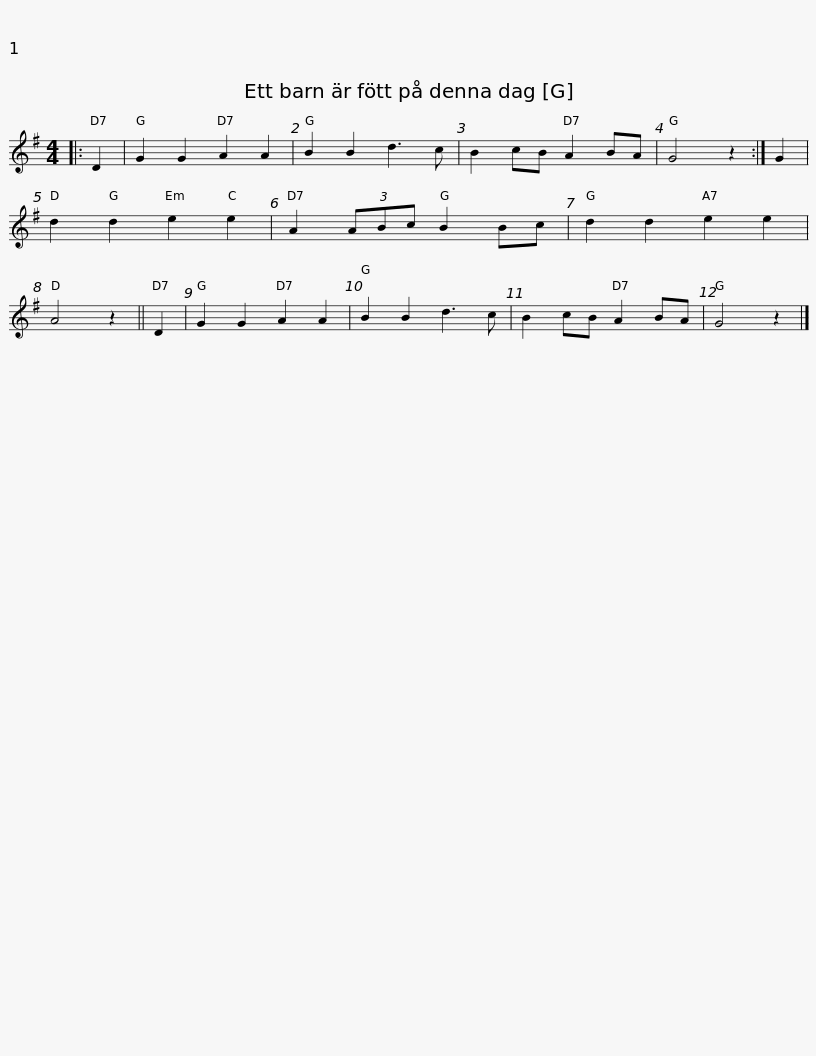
X:1
L:1/8
M:4/4
I:linebreak $
K:G
V:1 treble
V:1
|: D2 | G2 G2 A2 A2 | B2 B2 d3 c | B2 cB A2 BA | G4 z2 :| %5
 G2 | d2 d2 e2 e2 | A2 (3ABc B2 Bc | d2 d2 e2 e2 |$ A4 z2 || %10
 D2 | G2 G2 A2 A2 | B2 B2 d3 c | B2 cB A2 BA | G4 z2 |] %15
